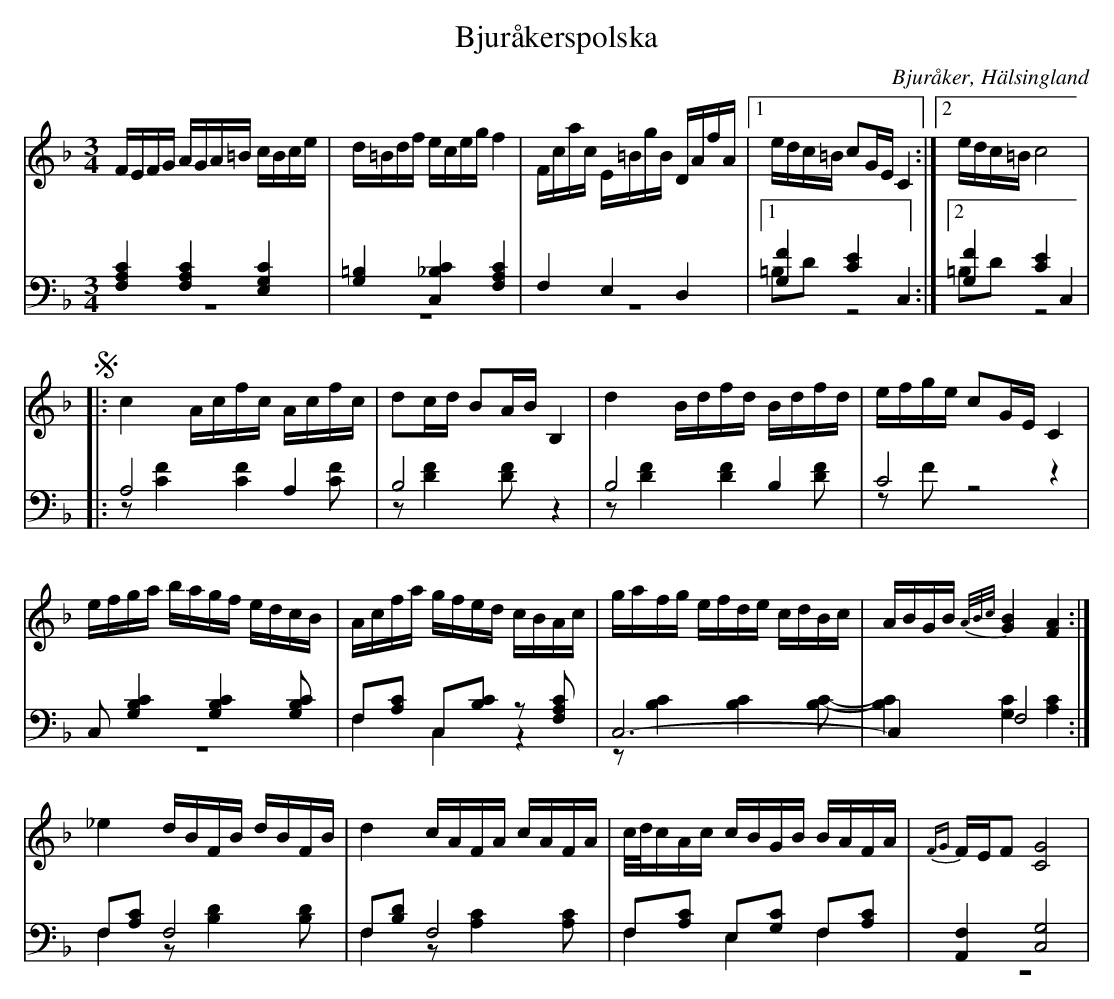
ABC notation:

X:1
T: Bjuråkerspolska
O: Bjuråker, Hälsingland
M: 3/4
L: 1/16
K: F
V:1
V:2
V:3 merge
V:1
FEFG AGA=B cBce|d=Bdf eceg f4|Fcac E=BgB DAfA|1 edc=B c2GE C4:|2 edc=B c8 |
!segno! |:c4 Acfc Acfc|d2cd B2AB B,4|d4 Bdfd Bdfd|efge c2GE C4|
efga bagf edcB|Acfa gfed cBAc|gafg efde cdBc|ABGB {A/B/c/}[G4B4] [F4A4]:|
!Fine!
_e4 dBFB dBFB|d4 cAFA cAFA|c/d/cAc cBGB BAFA|{FG}FEF2 [C8G8]|
V:2 clef=bass
[F,4A,4C4] [F,4A,4C4] [E,4G,4C4]|[G,4=B,4] [C,4_B,4C4] [F,4A,4C4]|F,4 E,4 D,4|1 [G,4F4] [C4E4] C,4:|2 [G,4F4] [C4E4] C,4 |
|:A,8 A,4|B,8 z4|B,8  B,4|C8 z4|
C,2 [G,4B,4C4] [G,4B,4C4] [G,2B,2C2]|F,2[A,2C2] C,2[B,2C2] z2 [F,2A,2C2]|C,12-|C,4 F,8:|
F,2[A,2C2] F,8|F,2[B,2D2] F,8|F,2[A,2C2] E,2[G,2C2] F,2[A,2C2]|[A,,4F,4] [C,8G,8]|
V:3 clef=bass
z12|z12|z12|1 =B,2D2 z8:|2 =B,2D2 z8|
|:z2 [C4F4] [C4F4] [C2F2]|z2 [D4F4] [D2F2] z4|z2 [D4F4] [D4F4] [D2F2]|z2 F2 z8|
z12|F,4 C,4 z4|z2 [B,4C4] [B,4C4] [B,2C2]-|[B,4C4] [G,4C4] [A,4C4]:|
F,4 z2 [B,4D4] [B,2D2]|F,4 z2 [A,4C4] [A,2C2]|F,4 E,4 F,4|z12|
